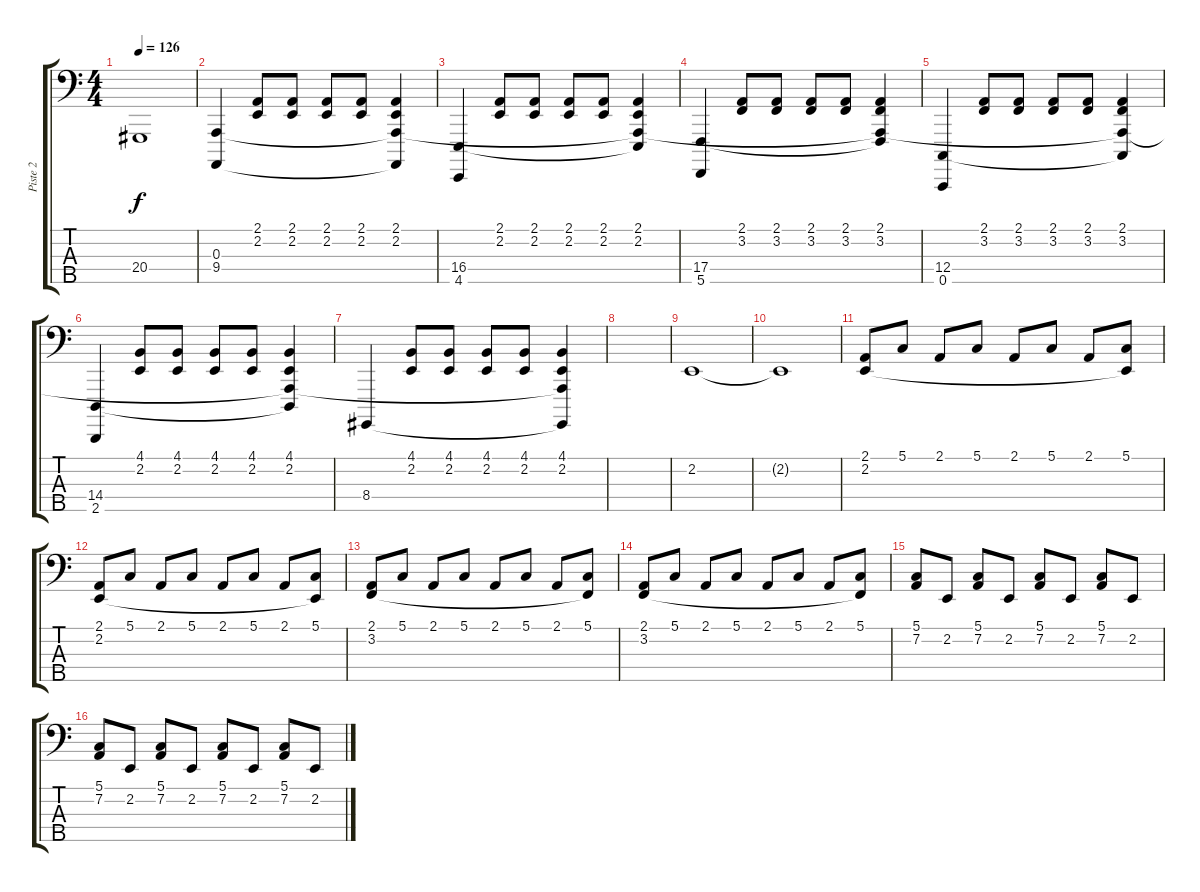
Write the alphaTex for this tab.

\track ("Piste 2" "Piste 2") {instrument acousticgrandpiano}
\staff {score tabs}
\tuning (G2 D2 A1 C0 C0) {hide}
\ts (4 4)
\tempo 126
\clef f4
\ks c
20.4.1{dy f} |
(0.3 9.4).4 (2.1 2.2).8 (2.1 2.2).8 (2.1 2.2).8 (2.1 2.2).8 (2.1 2.2 0.3{t} 9.4{t}).4 |
(16.4 4.5).4 (2.1 2.2).8 (2.1 2.2).8 (2.1 2.2).8 (2.1 2.2).8 (2.1 2.2 0.3{t} 16.4{t}).4 |
(17.4 5.5).4 (2.1 3.2).8 (2.1 3.2).8 (2.1 3.2).8 (2.1 3.2).8 (2.1 3.2 0.3{t} 17.4{t}).4 |
(12.4 0.5).4 (2.1 3.2).8 (2.1 3.2).8 (2.1 3.2).8 (2.1 3.2).8 (2.1 3.2 0.3{t} 12.4{t}).4 |
(14.4 2.5).4 (4.1 2.2).8 (4.1 2.2).8 (4.1 2.2).8 (4.1 2.2).8 (4.1 2.2 0.3{t} 14.4{t}).4 |
8.4.4 (4.1 2.2).8 (4.1 2.2).8 (4.1 2.2).8 (4.1 2.2).8 (4.1 2.2 0.3{t} 8.4{t}).4 |
|
2.2.1 |
2.2{t}.1 |
(2.1 2.2).8 5.1.8 2.1.8 5.1.8 2.1.8 5.1.8 2.1.8 (5.1 2.2{t}).8 |
(2.1 2.2).8 5.1.8 2.1.8 5.1.8 2.1.8 5.1.8 2.1.8 (5.1 2.2{t}).8 |
(2.1 3.2).8 5.1.8 2.1.8 5.1.8 2.1.8 5.1.8 2.1.8 (5.1 3.2{t}).8 |
(2.1 3.2).8 5.1.8 2.1.8 5.1.8 2.1.8 5.1.8 2.1.8 (5.1 3.2{t}).8 |
(5.1 7.2).8 2.2.8 (5.1 7.2).8 2.2.8 (5.1 7.2).8 2.2.8 (5.1 7.2).8 2.2.8 |
(5.1 7.2).8 2.2.8 (5.1 7.2).8 2.2.8 (5.1 7.2).8 2.2.8 (5.1 7.2).8 2.2.8
